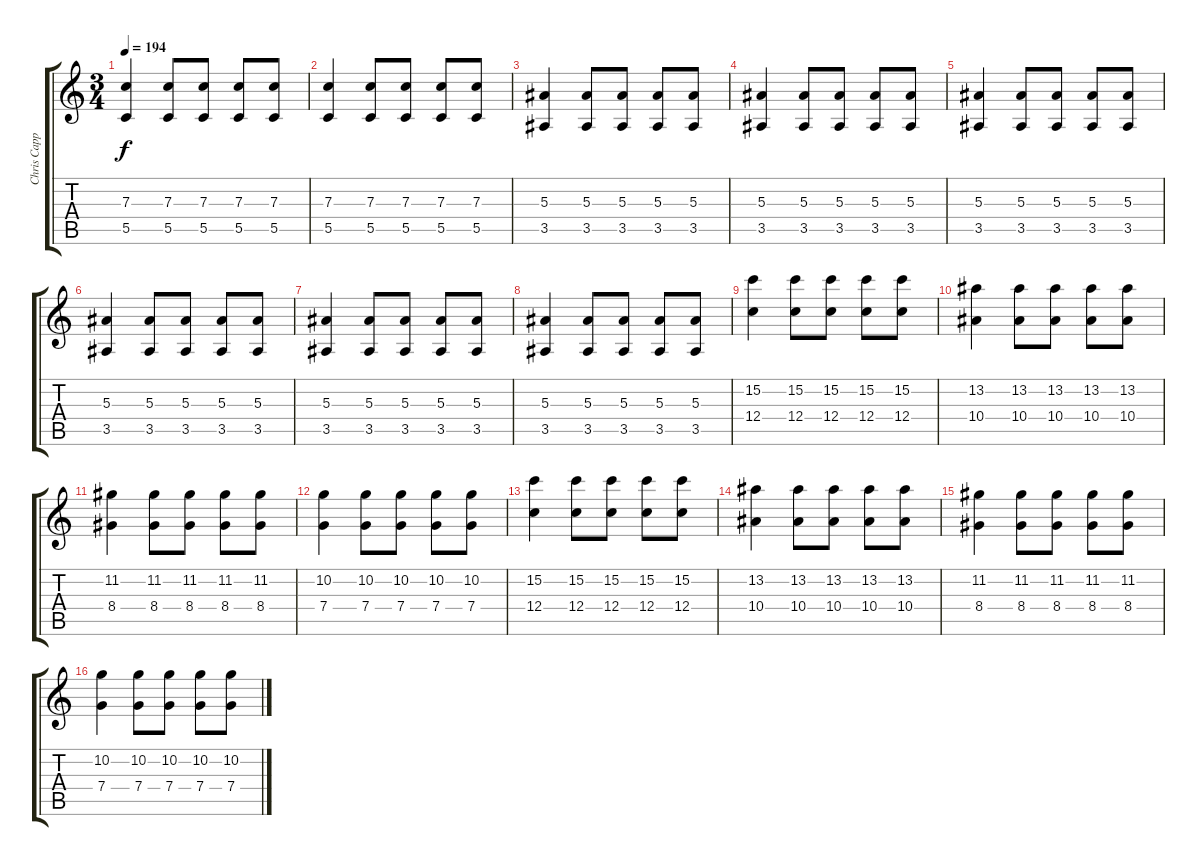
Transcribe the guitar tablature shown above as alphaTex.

\track ("Chris Cappelli" "Chris Capp") {instrument overdrivenguitar}
\staff {score tabs}
\tuning (D4 A3 F3 C3 G2 C2) {hide}
\ts (3 4)
\tempo 194
\clef g2
\ks c
(7.3 5.5).4{dy f} (7.3 5.5).8 (7.3 5.5).8 (7.3 5.5).8 (7.3 5.5).8 |
(7.3 5.5).4 (7.3 5.5).8 (7.3 5.5).8 (7.3 5.5).8 (7.3 5.5).8 |
(5.3 3.5).4 (5.3 3.5).8 (5.3 3.5).8 (5.3 3.5).8 (5.3 3.5).8 |
(5.3 3.5).4 (5.3 3.5).8 (5.3 3.5).8 (5.3 3.5).8 (5.3 3.5).8 |
(5.3 3.5).4 (5.3 3.5).8 (5.3 3.5).8 (5.3 3.5).8 (5.3 3.5).8 |
(5.3 3.5).4 (5.3 3.5).8 (5.3 3.5).8 (5.3 3.5).8 (5.3 3.5).8 |
(5.3 3.5).4 (5.3 3.5).8 (5.3 3.5).8 (5.3 3.5).8 (5.3 3.5).8 |
(5.3 3.5).4 (5.3 3.5).8 (5.3 3.5).8 (5.3 3.5).8 (5.3 3.5).8 |
(15.2 12.4).4 (15.2 12.4).8 (15.2 12.4).8 (15.2 12.4).8 (15.2 12.4).8 |
(13.2 10.4).4 (13.2 10.4).8 (13.2 10.4).8 (13.2 10.4).8 (13.2 10.4).8 |
(11.2 8.4).4 (11.2 8.4).8 (11.2 8.4).8 (11.2 8.4).8 (11.2 8.4).8 |
(10.2 7.4).4 (10.2 7.4).8 (10.2 7.4).8 (10.2 7.4).8 (10.2 7.4).8 |
(15.2 12.4).4 (15.2 12.4).8 (15.2 12.4).8 (15.2 12.4).8 (15.2 12.4).8 |
(13.2 10.4).4 (13.2 10.4).8 (13.2 10.4).8 (13.2 10.4).8 (13.2 10.4).8 |
(11.2 8.4).4 (11.2 8.4).8 (11.2 8.4).8 (11.2 8.4).8 (11.2 8.4).8 |
(10.2 7.4).4 (10.2 7.4).8 (10.2 7.4).8 (10.2 7.4).8 (10.2 7.4).8
